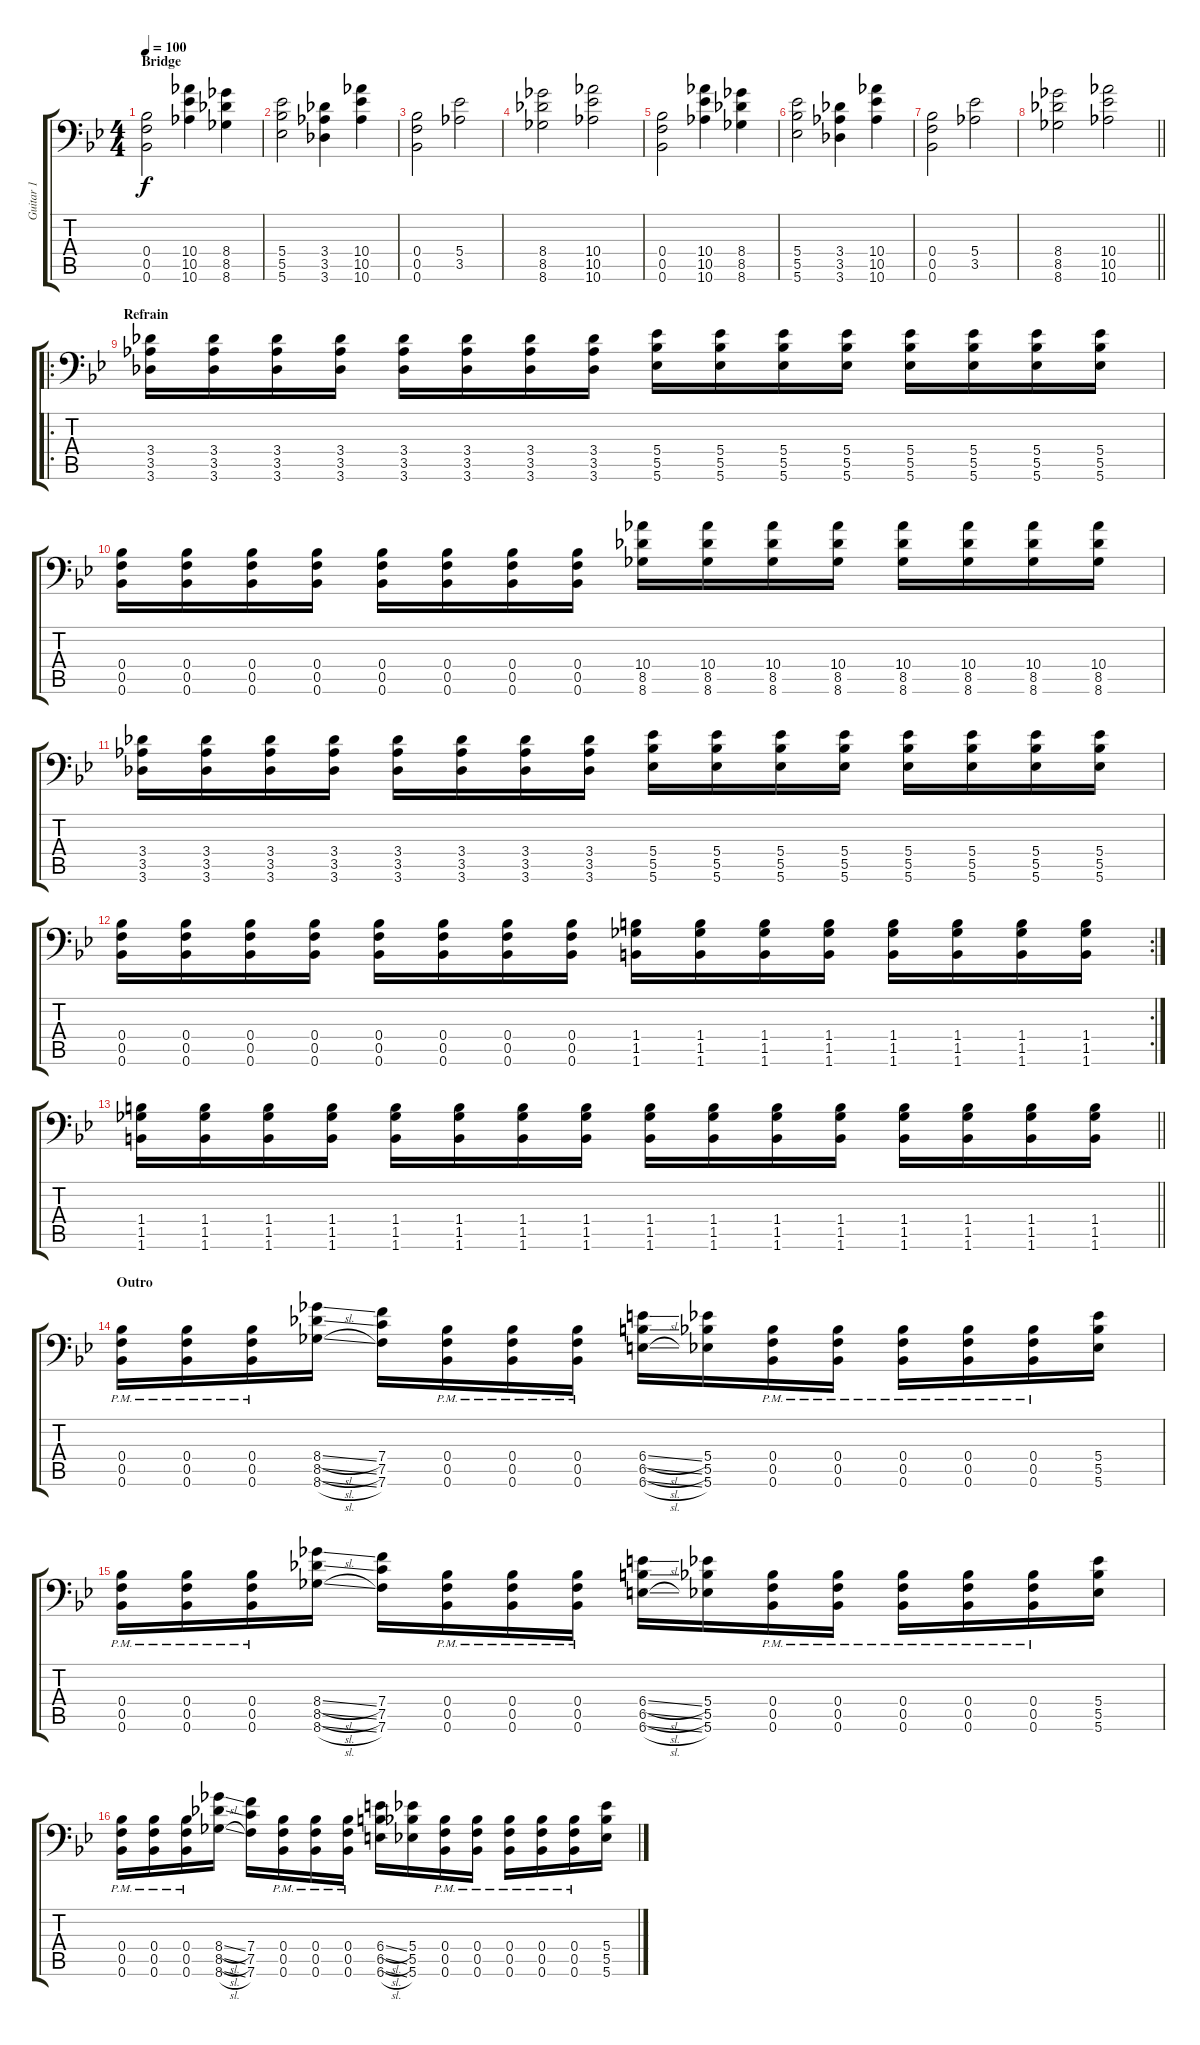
\track ("Guitar 1" "Guitar 1") {instrument distortionguitar}
\staff {score tabs}
\tuning (C4 G3 Eb3 Bb2 F2 Bb1) {hide}
\ts (4 4)
\section ("" "Bridge")
\tempo 100
\clef f4
\ks bb
(0.4 0.5 0.6).2{dy f} (10.4 10.5 10.6).4 (8.4 8.5 8.6).4 |
(5.4 5.5 5.6).2 (3.4 3.5 3.6).4 (10.4 10.5 10.6).4 |
(0.4 0.5 0.6).2 (5.4 3.5).2 |
(8.4 8.5 8.6).2 (10.4 10.5 10.6).2 |
(0.4 0.5 0.6).2 (10.4 10.5 10.6).4 (8.4 8.5 8.6).4 |
(5.4 5.5 5.6).2 (3.4 3.5 3.6).4 (10.4 10.5 10.6).4 |
(0.4 0.5 0.6).2 (5.4 3.5).2 |
\barLineRight lightlight
(8.4 8.5 8.6).2 (10.4 10.5 10.6).2 |
\ro
\section ("" "Refrain")
(3.4 3.5 3.6).16 (3.4 3.5 3.6).16 (3.4 3.5 3.6).16 (3.4 3.5 3.6).16 (3.4 3.5 3.6).16 (3.4 3.5 3.6).16 (3.4 3.5 3.6).16 (3.4 3.5 3.6).16 (5.4 5.5 5.6).16 (5.4 5.5 5.6).16 (5.4 5.5 5.6).16 (5.4 5.5 5.6).16 (5.4 5.5 5.6).16 (5.4 5.5 5.6).16 (5.4 5.5 5.6).16 (5.4 5.5 5.6).16 |
(0.4 0.5 0.6).16 (0.4 0.5 0.6).16 (0.4 0.5 0.6).16 (0.4 0.5 0.6).16 (0.4 0.5 0.6).16 (0.4 0.5 0.6).16 (0.4 0.5 0.6).16 (0.4 0.5 0.6).16 (10.4 8.5 8.6).16 (10.4 8.5 8.6).16 (10.4 8.5 8.6).16 (10.4 8.5 8.6).16 (10.4 8.5 8.6).16 (10.4 8.5 8.6).16 (10.4 8.5 8.6).16 (10.4 8.5 8.6).16 |
(3.4 3.5 3.6).16 (3.4 3.5 3.6).16 (3.4 3.5 3.6).16 (3.4 3.5 3.6).16 (3.4 3.5 3.6).16 (3.4 3.5 3.6).16 (3.4 3.5 3.6).16 (3.4 3.5 3.6).16 (5.4 5.5 5.6).16 (5.4 5.5 5.6).16 (5.4 5.5 5.6).16 (5.4 5.5 5.6).16 (5.4 5.5 5.6).16 (5.4 5.5 5.6).16 (5.4 5.5 5.6).16 (5.4 5.5 5.6).16 |
\rc 2
(0.4 0.5 0.6).16 (0.4 0.5 0.6).16 (0.4 0.5 0.6).16 (0.4 0.5 0.6).16 (0.4 0.5 0.6).16 (0.4 0.5 0.6).16 (0.4 0.5 0.6).16 (0.4 0.5 0.6).16 (1.4 1.5 1.6).16 (1.4 1.5 1.6).16 (1.4 1.5 1.6).16 (1.4 1.5 1.6).16 (1.4 1.5 1.6).16 (1.4 1.5 1.6).16 (1.4 1.5 1.6).16 (1.4 1.5 1.6).16 |
\barLineRight lightlight
(1.4 1.5 1.6).16 (1.4 1.5 1.6).16 (1.4 1.5 1.6).16 (1.4 1.5 1.6).16 (1.4 1.5 1.6).16 (1.4 1.5 1.6).16 (1.4 1.5 1.6).16 (1.4 1.5 1.6).16 (1.4 1.5 1.6).16 (1.4 1.5 1.6).16 (1.4 1.5 1.6).16 (1.4 1.5 1.6).16 (1.4 1.5 1.6).16 (1.4 1.5 1.6).16 (1.4 1.5 1.6).16 (1.4 1.5 1.6).16 |
\section ("" "Outro")
(0.4{pm} 0.5{pm} 0.6{pm}).16 (0.4{pm} 0.5{pm} 0.6{pm}).16 (0.4{pm} 0.5{pm} 0.6{pm}).16 (8.4{sl} 8.5{sl} 8.6{sl}).16 (7.4 7.5 7.6).16 (0.4{pm} 0.5{pm} 0.6{pm}).16 (0.4{pm} 0.5{pm} 0.6{pm}).16 (0.4{pm} 0.5{pm} 0.6{pm}).16 (6.4{sl} 6.5{sl} 6.6{sl}).16 (5.4 5.5 5.6).16 (0.4{pm} 0.5{pm} 0.6{pm}).16 (0.4{pm} 0.5{pm} 0.6{pm}).16 (0.4{pm} 0.5{pm} 0.6{pm}).16 (0.4{pm} 0.5{pm} 0.6{pm}).16 (0.4{pm} 0.5{pm} 0.6{pm}).16 (5.4 5.5 5.6).16 |
(0.4{pm} 0.5{pm} 0.6{pm}).16 (0.4{pm} 0.5{pm} 0.6{pm}).16 (0.4{pm} 0.5{pm} 0.6{pm}).16 (8.4{sl} 8.5{sl} 8.6{sl}).16 (7.4 7.5 7.6).16 (0.4{pm} 0.5{pm} 0.6{pm}).16 (0.4{pm} 0.5{pm} 0.6{pm}).16 (0.4{pm} 0.5{pm} 0.6{pm}).16 (6.4{sl} 6.5{sl} 6.6{sl}).16 (5.4 5.5 5.6).16 (0.4{pm} 0.5{pm} 0.6{pm}).16 (0.4{pm} 0.5{pm} 0.6{pm}).16 (0.4{pm} 0.5{pm} 0.6{pm}).16 (0.4{pm} 0.5{pm} 0.6{pm}).16 (0.4{pm} 0.5{pm} 0.6{pm}).16 (5.4 5.5 5.6).16 |
(0.4{pm} 0.5{pm} 0.6{pm}).16 (0.4{pm} 0.5{pm} 0.6{pm}).16 (0.4{pm} 0.5{pm} 0.6{pm}).16 (8.4{sl} 8.5{sl} 8.6{sl}).16 (7.4 7.5 7.6).16 (0.4{pm} 0.5{pm} 0.6{pm}).16 (0.4{pm} 0.5{pm} 0.6{pm}).16 (0.4{pm} 0.5{pm} 0.6{pm}).16 (6.4{sl} 6.5{sl} 6.6{sl}).16 (5.4 5.5 5.6).16 (0.4{pm} 0.5{pm} 0.6{pm}).16 (0.4{pm} 0.5{pm} 0.6{pm}).16 (0.4{pm} 0.5{pm} 0.6{pm}).16 (0.4{pm} 0.5{pm} 0.6{pm}).16 (0.4{pm} 0.5{pm} 0.6{pm}).16 (5.4 5.5 5.6).16
